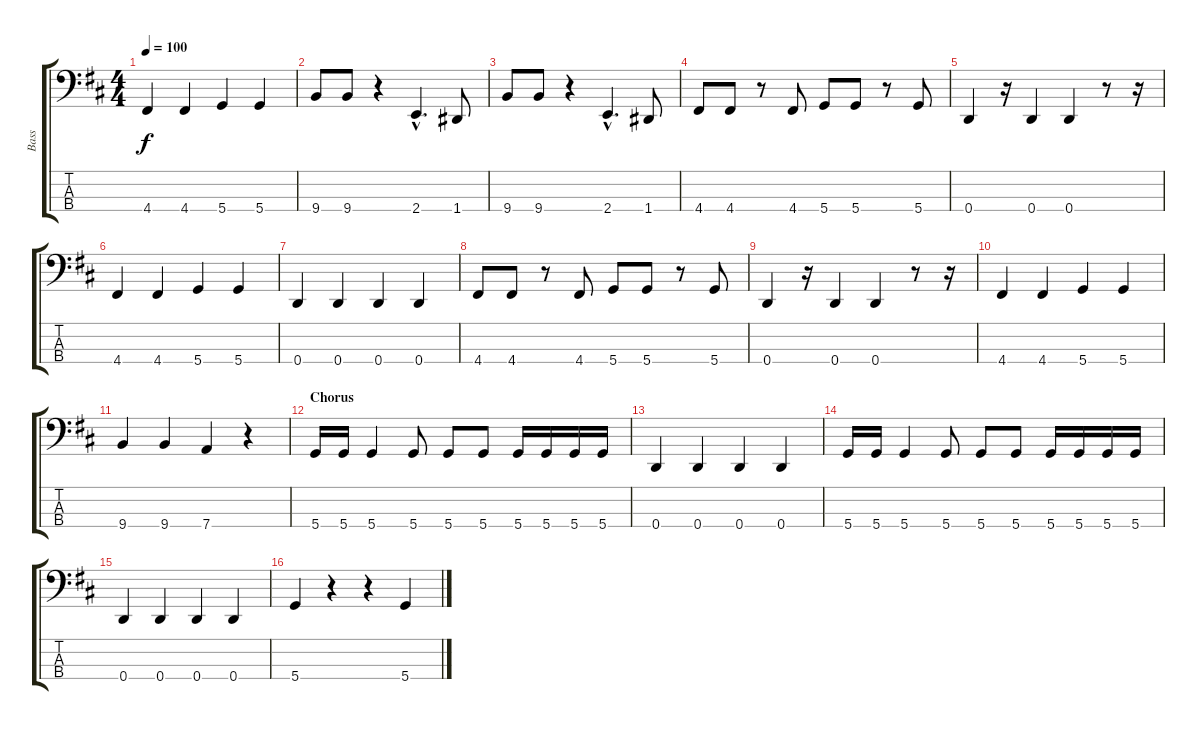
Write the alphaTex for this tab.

\track ("Bass" "Bass") {instrument slapbass1}
\staff {score tabs}
\tuning (G2 D2 A1 D1) {hide}
\ts (4 4)
\tempo 100
\clef f4
\ks d
4.4.4{dy f} 4.4.4 5.4.4 5.4.4 |
9.4.8 9.4.8 r.4 2.4{hac}.4{d} 1.4.8 |
9.4.8 9.4.8 r.4 2.4{hac}.4{d} 1.4.8 |
4.4.8 4.4.8 r.8 4.4.8 5.4.8 5.4.8 r.8 5.4.8 |
0.4.4 r.16 0.4.4 0.4.4 r.8 r.16 |
4.4.4 4.4.4 5.4.4 5.4.4 |
0.4.4 0.4.4 0.4.4 0.4.4 |
4.4.8 4.4.8 r.8 4.4.8 5.4.8 5.4.8 r.8 5.4.8 |
0.4.4 r.16 0.4.4 0.4.4 r.8 r.16 |
4.4.4 4.4.4 5.4.4 5.4.4 |
9.4.4 9.4.4 7.4.4 r.4 |
\section ("" "Chorus")
5.4.16 5.4.16 5.4.4 5.4.8 5.4.8 5.4.8 5.4.16 5.4.16 5.4.16 5.4.16 |
0.4.4 0.4.4 0.4.4 0.4.4 |
5.4.16 5.4.16 5.4.4 5.4.8 5.4.8 5.4.8 5.4.16 5.4.16 5.4.16 5.4.16 |
0.4.4 0.4.4 0.4.4 0.4.4 |
5.4.4 r.4 r.4 5.4.4
